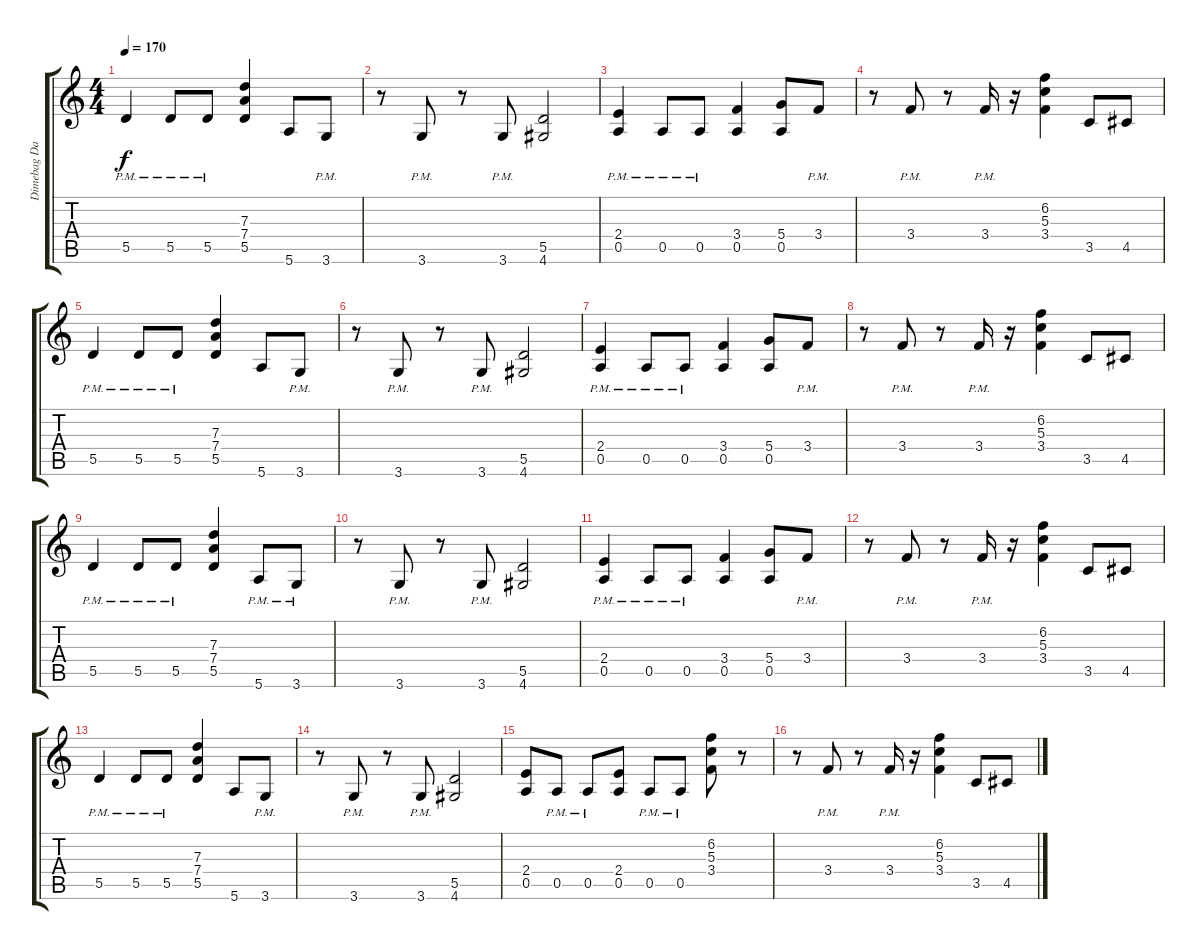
\track ("Dimebag Darrell (Rythm)" "Dimebag Da") {instrument distortionguitar}
\staff {score tabs}
\tuning (E4 B3 G3 D3 A2 E2) {hide}
\ts (4 4)
\tempo 170
\clef g2
\ks c
5.5{pm}.4{dy f} 5.5{pm}.8 5.5{pm}.8 (7.3 7.4 5.5).4 5.6.8 3.6{pm}.8 |
r.8 3.6{pm}.8 r.8 3.6{pm}.8 (5.5 4.6).2 |
(2.4{pm} 0.5{pm}).4 0.5{pm}.8 0.5{pm}.8 (3.4 0.5).4 (5.4 0.5).8 3.4{pm}.8 |
r.8 3.4{pm}.8 r.8 3.4{pm}.16 r.16 (6.2 5.3 3.4).4 3.5.8 4.5.8 |
5.5{pm}.4 5.5{pm}.8 5.5{pm}.8 (7.3 7.4 5.5).4 5.6.8 3.6{pm}.8 |
r.8 3.6{pm}.8 r.8 3.6{pm}.8 (5.5 4.6).2 |
(2.4{pm} 0.5{pm}).4 0.5{pm}.8 0.5{pm}.8 (3.4 0.5).4 (5.4 0.5).8 3.4{pm}.8 |
r.8 3.4{pm}.8 r.8 3.4{pm}.16 r.16 (6.2 5.3 3.4).4 3.5.8 4.5.8 |
5.5{pm}.4 5.5{pm}.8 5.5{pm}.8 (7.3 7.4 5.5).4 5.6{pm}.8 3.6{pm}.8 |
r.8 3.6{pm}.8 r.8 3.6{pm}.8 (5.5 4.6).2 |
(2.4{pm} 0.5{pm}).4 0.5{pm}.8 0.5{pm}.8 (3.4 0.5).4 (5.4 0.5).8 3.4{pm}.8 |
r.8 3.4{pm}.8 r.8 3.4{pm}.16 r.16 (6.2 5.3 3.4).4 3.5.8 4.5.8 |
5.5{pm}.4 5.5{pm}.8 5.5{pm}.8 (7.3 7.4 5.5).4 5.6.8 3.6{pm}.8 |
r.8 3.6{pm}.8 r.8 3.6{pm}.8 (5.5 4.6).2 |
(2.4 0.5).8 0.5{pm}.8 0.5{pm}.8 (2.4 0.5).8 0.5{pm}.8 0.5{pm}.8 (6.2 5.3 3.4).8 r.8 |
r.8 3.4{pm}.8 r.8 3.4{pm}.16 r.16 (6.2 5.3 3.4).4 3.5.8 4.5.8
